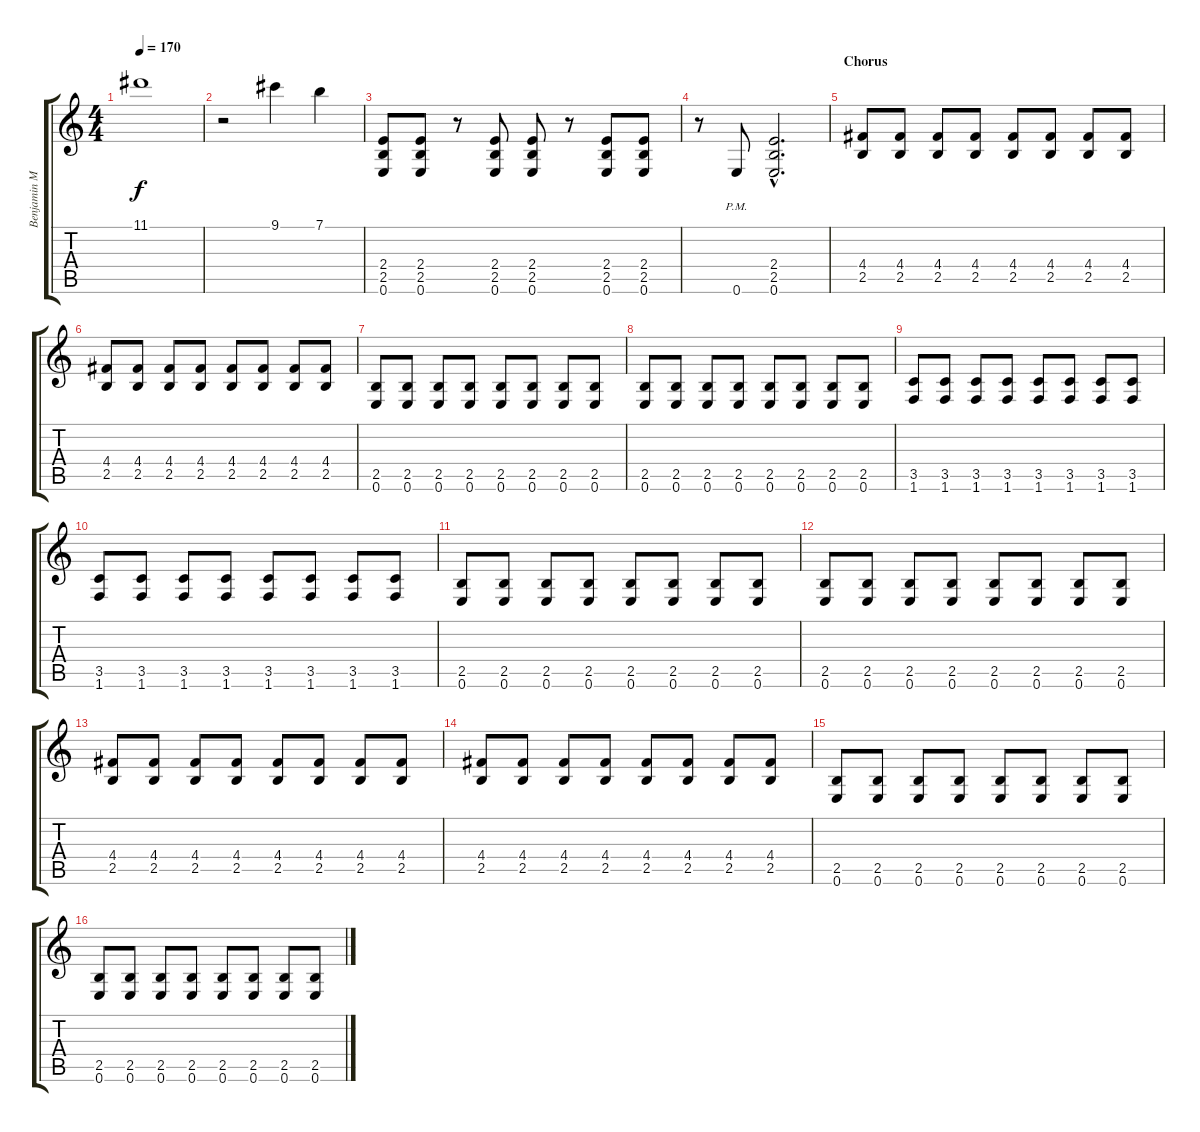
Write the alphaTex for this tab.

\track ("Benjamin Madden" "Benjamin M") {instrument distortionguitar}
\staff {score tabs}
\tuning (E4 B3 G3 D3 A2 E2) {hide}
\ts (4 4)
\tempo 170
\clef g2
\ks c
11.1{t}.1{dy f volume 0} |
r.2{volume 13} 9.1.4 7.1.4 |
(2.4 2.5 0.6).8 (2.4 2.5 0.6).8 r.8 (2.4 2.5 0.6).8 (2.4 2.5 0.6).8 r.8 (2.4 2.5 0.6).8 (2.4 2.5 0.6).8 |
r.8 0.6{pm}.8 (2.4{hac} 2.5{hac} 0.6{hac}).2{d} |
\section ("" "Chorus")
(4.4 2.5).8{balance 3} (4.4 2.5).8 (4.4 2.5).8 (4.4 2.5).8 (4.4 2.5).8 (4.4 2.5).8 (4.4 2.5).8 (4.4 2.5).8 |
(4.4 2.5).8 (4.4 2.5).8 (4.4 2.5).8 (4.4 2.5).8 (4.4 2.5).8 (4.4 2.5).8 (4.4 2.5).8 (4.4 2.5).8 |
(2.5 0.6).8 (2.5 0.6).8 (2.5 0.6).8 (2.5 0.6).8 (2.5 0.6).8 (2.5 0.6).8 (2.5 0.6).8 (2.5 0.6).8 |
(2.5 0.6).8 (2.5 0.6).8 (2.5 0.6).8 (2.5 0.6).8 (2.5 0.6).8 (2.5 0.6).8 (2.5 0.6).8 (2.5 0.6).8 |
(3.5 1.6).8 (3.5 1.6).8 (3.5 1.6).8 (3.5 1.6).8 (3.5 1.6).8 (3.5 1.6).8 (3.5 1.6).8 (3.5 1.6).8 |
(3.5 1.6).8 (3.5 1.6).8 (3.5 1.6).8 (3.5 1.6).8 (3.5 1.6).8 (3.5 1.6).8 (3.5 1.6).8 (3.5 1.6).8 |
(2.5 0.6).8 (2.5 0.6).8 (2.5 0.6).8 (2.5 0.6).8 (2.5 0.6).8 (2.5 0.6).8 (2.5 0.6).8 (2.5 0.6).8 |
(2.5 0.6).8 (2.5 0.6).8 (2.5 0.6).8 (2.5 0.6).8 (2.5 0.6).8 (2.5 0.6).8 (2.5 0.6).8 (2.5 0.6).8 |
(4.4 2.5).8 (4.4 2.5).8 (4.4 2.5).8 (4.4 2.5).8 (4.4 2.5).8 (4.4 2.5).8 (4.4 2.5).8 (4.4 2.5).8 |
(4.4 2.5).8 (4.4 2.5).8 (4.4 2.5).8 (4.4 2.5).8 (4.4 2.5).8 (4.4 2.5).8 (4.4 2.5).8 (4.4 2.5).8 |
(2.5 0.6).8 (2.5 0.6).8 (2.5 0.6).8 (2.5 0.6).8 (2.5 0.6).8 (2.5 0.6).8 (2.5 0.6).8 (2.5 0.6).8 |
(2.5 0.6).8 (2.5 0.6).8 (2.5 0.6).8 (2.5 0.6).8 (2.5 0.6).8 (2.5 0.6).8 (2.5 0.6).8 (2.5 0.6).8
